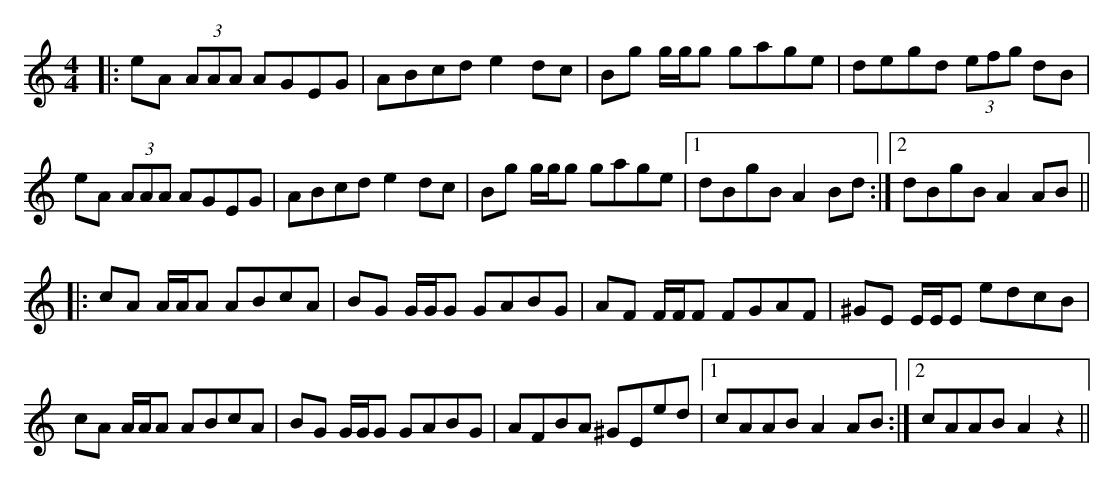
X:1
M:4/4
K:Amin
|: eA (3AAA AGEG | ABcd e2 dc | Bg g/2g/2g gage | degd (3efg dB |
eA (3AAA AGEG | ABcd e2 dc | Bg g/2g/2g gage |1 dBgB A2 Bd:|2 dBgB A2 AB ||
|: cA A/2A/2A ABcA | BG G/2G/2G GABG | AF F/2F/2F FGAF | ^GE E/2E/2E edcB|
cA A/2A/2A ABcA | BG G/2G/2G GABG | AFBA ^GEed |1 cAAB A2 AB:|2 cAAB A2 z2 ||
